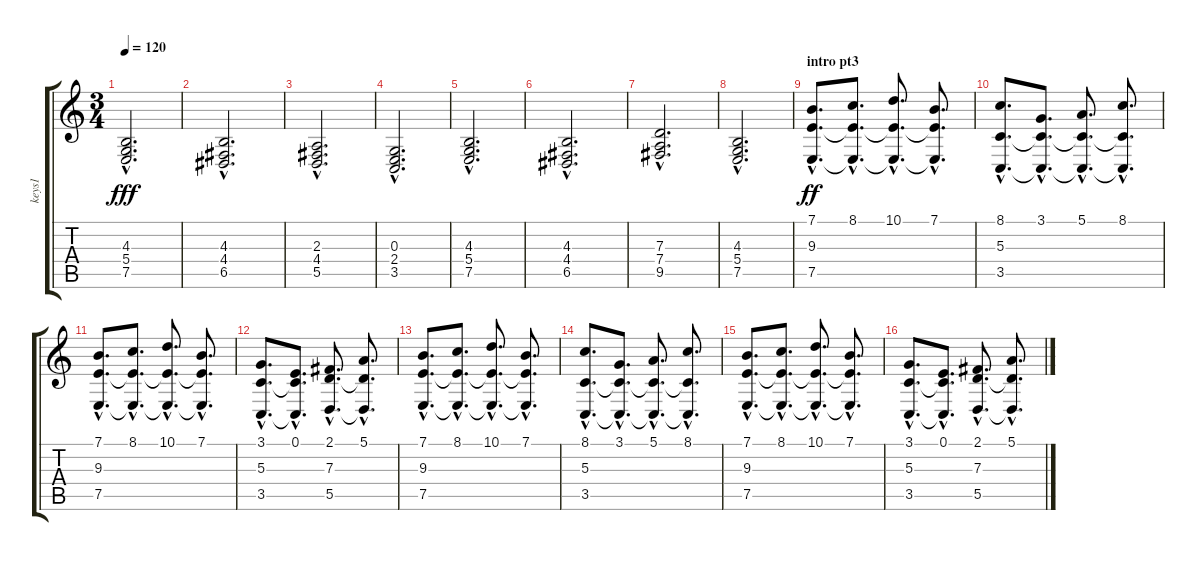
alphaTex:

\track ("keys1" "keys1") {instrument synthstrings1}
\staff {score tabs}
\tuning (E4 B3 G3 D3 A2 E2) {hide}
\ts (3 4)
\tempo 120
\clef g2
\ks c
(4.3{hac} 5.4{hac} 7.5{hac}).2{d dy fff} |
(4.3{hac} 4.4{hac} 6.5{hac}).2{d} |
(2.3{hac} 4.4{hac} 5.5{hac}).2{d} |
(0.3{hac} 2.4{hac} 3.5{hac}).2{d} |
(4.3{hac} 5.4{hac} 7.5{hac}).2{d} |
(4.3{hac} 4.4{hac} 6.5{hac}).2{d} |
(7.3{hac} 7.4{hac} 9.5{hac}).2{d} |
(4.3{hac} 5.4{hac} 7.5{hac}).2{d} |
\section ("" "intro pt3")
(7.1{hac} 9.3{hac} 7.5{hac}).8{d dy ff instrument stringensemble1} (8.1{hac} 9.3{hac t} 7.5{hac t}).8{d} (10.1{hac} 9.3{hac t} 7.5{hac t}).8{d} (7.1{hac} 9.3{hac t} 7.5{hac t}).8{d} |
(8.1{hac} 5.3{hac} 3.5{hac}).8{d} (3.1{hac} 5.3{hac t} 3.5{hac t}).8{d} (5.1{hac} 5.3{hac t} 3.5{hac t}).8{d} (8.1{hac} 5.3{hac t} 3.5{hac t}).8{d} |
(7.1{hac} 9.3{hac} 7.5{hac}).8{d} (8.1{hac} 9.3{hac t} 7.5{hac t}).8{d} (10.1{hac} 9.3{hac t} 7.5{hac t}).8{d} (7.1{hac} 9.3{hac t} 7.5{hac t}).8{d} |
(3.1{hac} 5.3{hac} 3.5{hac}).8{d} (0.1{hac} 5.3{hac t} 3.5{hac t}).8{d} (2.1{hac} 7.3{hac} 5.5{hac}).8{d} (5.1{hac} 7.3{hac t} 5.5{hac t}).8{d} |
(7.1{hac} 9.3{hac} 7.5{hac}).8{d instrument stringensemble1} (8.1{hac} 9.3{hac t} 7.5{hac t}).8{d} (10.1{hac} 9.3{hac t} 7.5{hac t}).8{d} (7.1{hac} 9.3{hac t} 7.5{hac t}).8{d} |
(8.1{hac} 5.3{hac} 3.5{hac}).8{d} (3.1{hac} 5.3{hac t} 3.5{hac t}).8{d} (5.1{hac} 5.3{hac t} 3.5{hac t}).8{d} (8.1{hac} 5.3{hac t} 3.5{hac t}).8{d} |
(7.1{hac} 9.3{hac} 7.5{hac}).8{d} (8.1{hac} 9.3{hac t} 7.5{hac t}).8{d} (10.1{hac} 9.3{hac t} 7.5{hac t}).8{d} (7.1{hac} 9.3{hac t} 7.5{hac t}).8{d} |
(3.1{hac} 5.3{hac} 3.5{hac}).8{d} (0.1{hac} 5.3{hac t} 3.5{hac t}).8{d} (2.1{hac} 7.3{hac} 5.5{hac}).8{d} (5.1{hac} 7.3{hac t} 5.5{hac t}).8{d}
